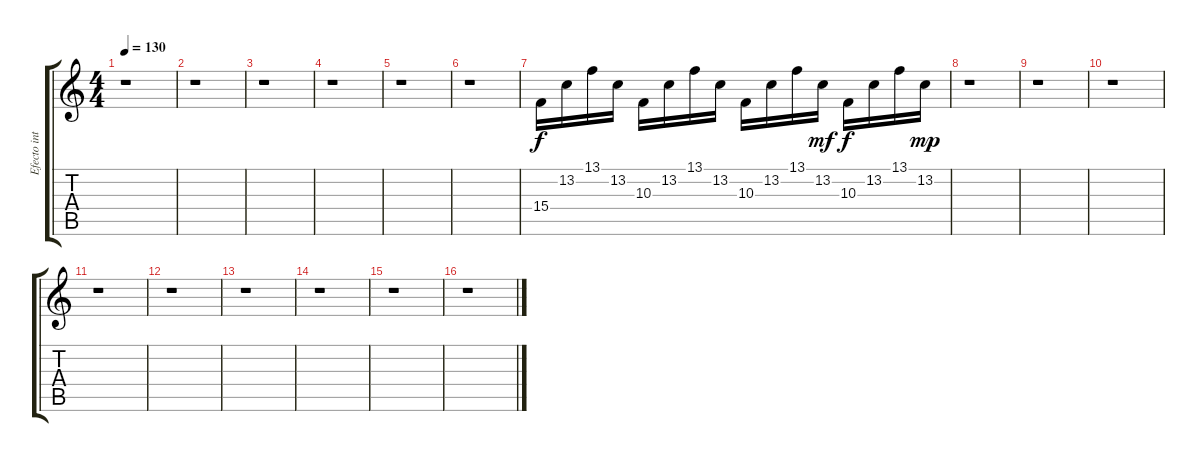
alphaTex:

\track ("Efecto intro" "Efecto int") {instrument pad3polysynth}
\staff {score tabs}
\tuning (E4 B3 G3 D3 A2 E2) {hide}
\ts (4 4)
\tempo 130
\clef g2
\ks c
r.1{dy ff} |
r.1 |
r.1 |
r.1 |
r.1 |
r.1 |
15.4.16{dy f} 13.2.16 13.1.16 13.2.16 10.3.16 13.2.16 13.1.16 13.2.16 10.3.16 13.2.16 13.1.16 13.2.16{dy mf} 10.3.16{dy f} 13.2.16 13.1.16 13.2.16{dy mp} |
r.1 |
r.1 |
r.1 |
r.1 |
r.1 |
r.1 |
r.1 |
r.1 |
r.1
